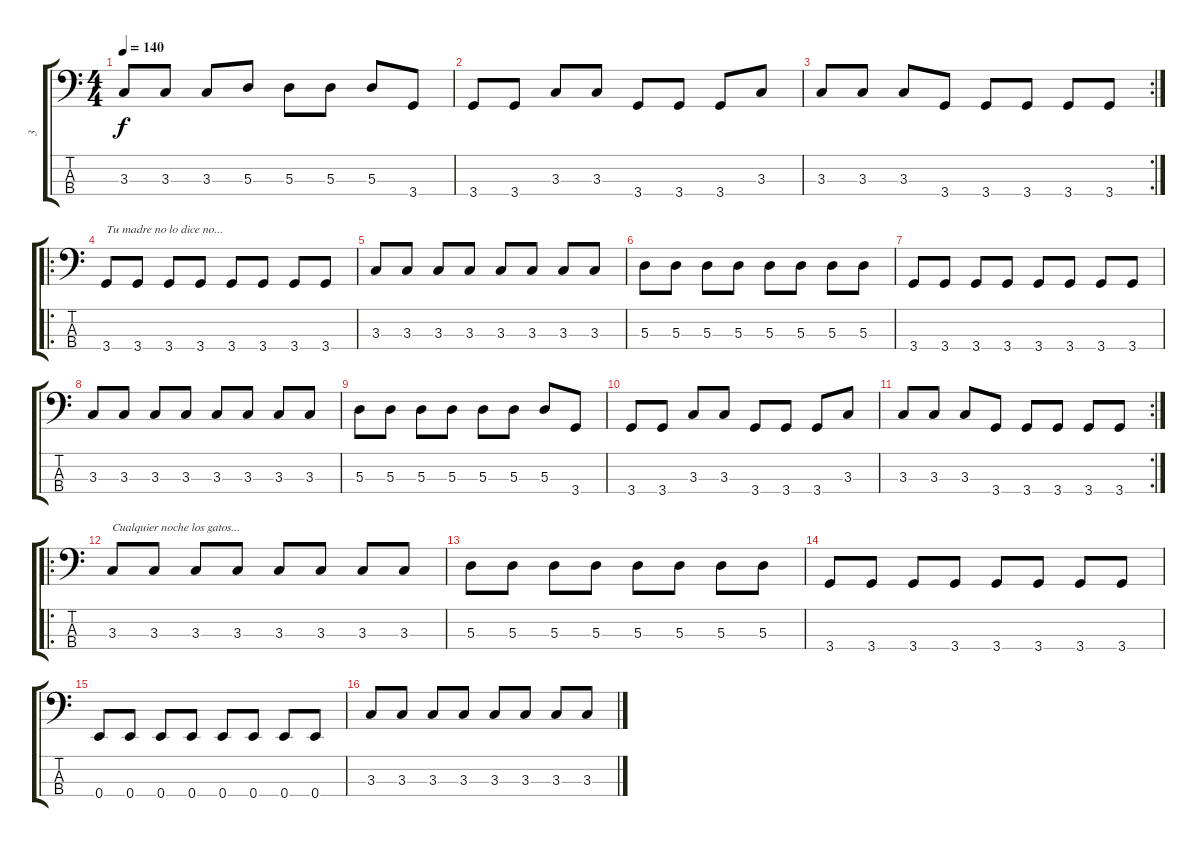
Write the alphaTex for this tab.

\track ("3" "3") {instrument electricbassfinger}
\staff {score tabs}
\tuning (G2 D2 A1 E1) {hide}
\ts (4 4)
\tempo 140
\clef f4
\ks c
3.3.8{dy f} 3.3.8 3.3.8 5.3.8 5.3.8 5.3.8 5.3.8 3.4.8 |
3.4.8 3.4.8 3.3.8 3.3.8 3.4.8 3.4.8 3.4.8 3.3.8 |
\rc 2
3.3.8 3.3.8 3.3.8 3.4.8 3.4.8 3.4.8 3.4.8 3.4.8 |
\ro
3.4.8{txt "Tu madre no lo dice no..."} 3.4.8 3.4.8 3.4.8 3.4.8 3.4.8 3.4.8 3.4.8 |
3.3.8 3.3.8 3.3.8 3.3.8 3.3.8 3.3.8 3.3.8 3.3.8 |
5.3.8 5.3.8 5.3.8 5.3.8 5.3.8 5.3.8 5.3.8 5.3.8 |
3.4.8 3.4.8 3.4.8 3.4.8 3.4.8 3.4.8 3.4.8 3.4.8 |
3.3.8 3.3.8 3.3.8 3.3.8 3.3.8 3.3.8 3.3.8 3.3.8 |
5.3.8 5.3.8 5.3.8 5.3.8 5.3.8 5.3.8 5.3.8 3.4.8 |
3.4.8 3.4.8 3.3.8 3.3.8 3.4.8 3.4.8 3.4.8 3.3.8 |
\rc 2
3.3.8 3.3.8 3.3.8 3.4.8 3.4.8 3.4.8 3.4.8 3.4.8 |
\ro
3.3.8{txt "Cualquier noche los gatos..."} 3.3.8 3.3.8 3.3.8 3.3.8 3.3.8 3.3.8 3.3.8 |
5.3.8 5.3.8 5.3.8 5.3.8 5.3.8 5.3.8 5.3.8 5.3.8 |
3.4.8 3.4.8 3.4.8 3.4.8 3.4.8 3.4.8 3.4.8 3.4.8 |
0.4.8 0.4.8 0.4.8 0.4.8 0.4.8 0.4.8 0.4.8 0.4.8 |
3.3.8 3.3.8 3.3.8 3.3.8 3.3.8 3.3.8 3.3.8 3.3.8
